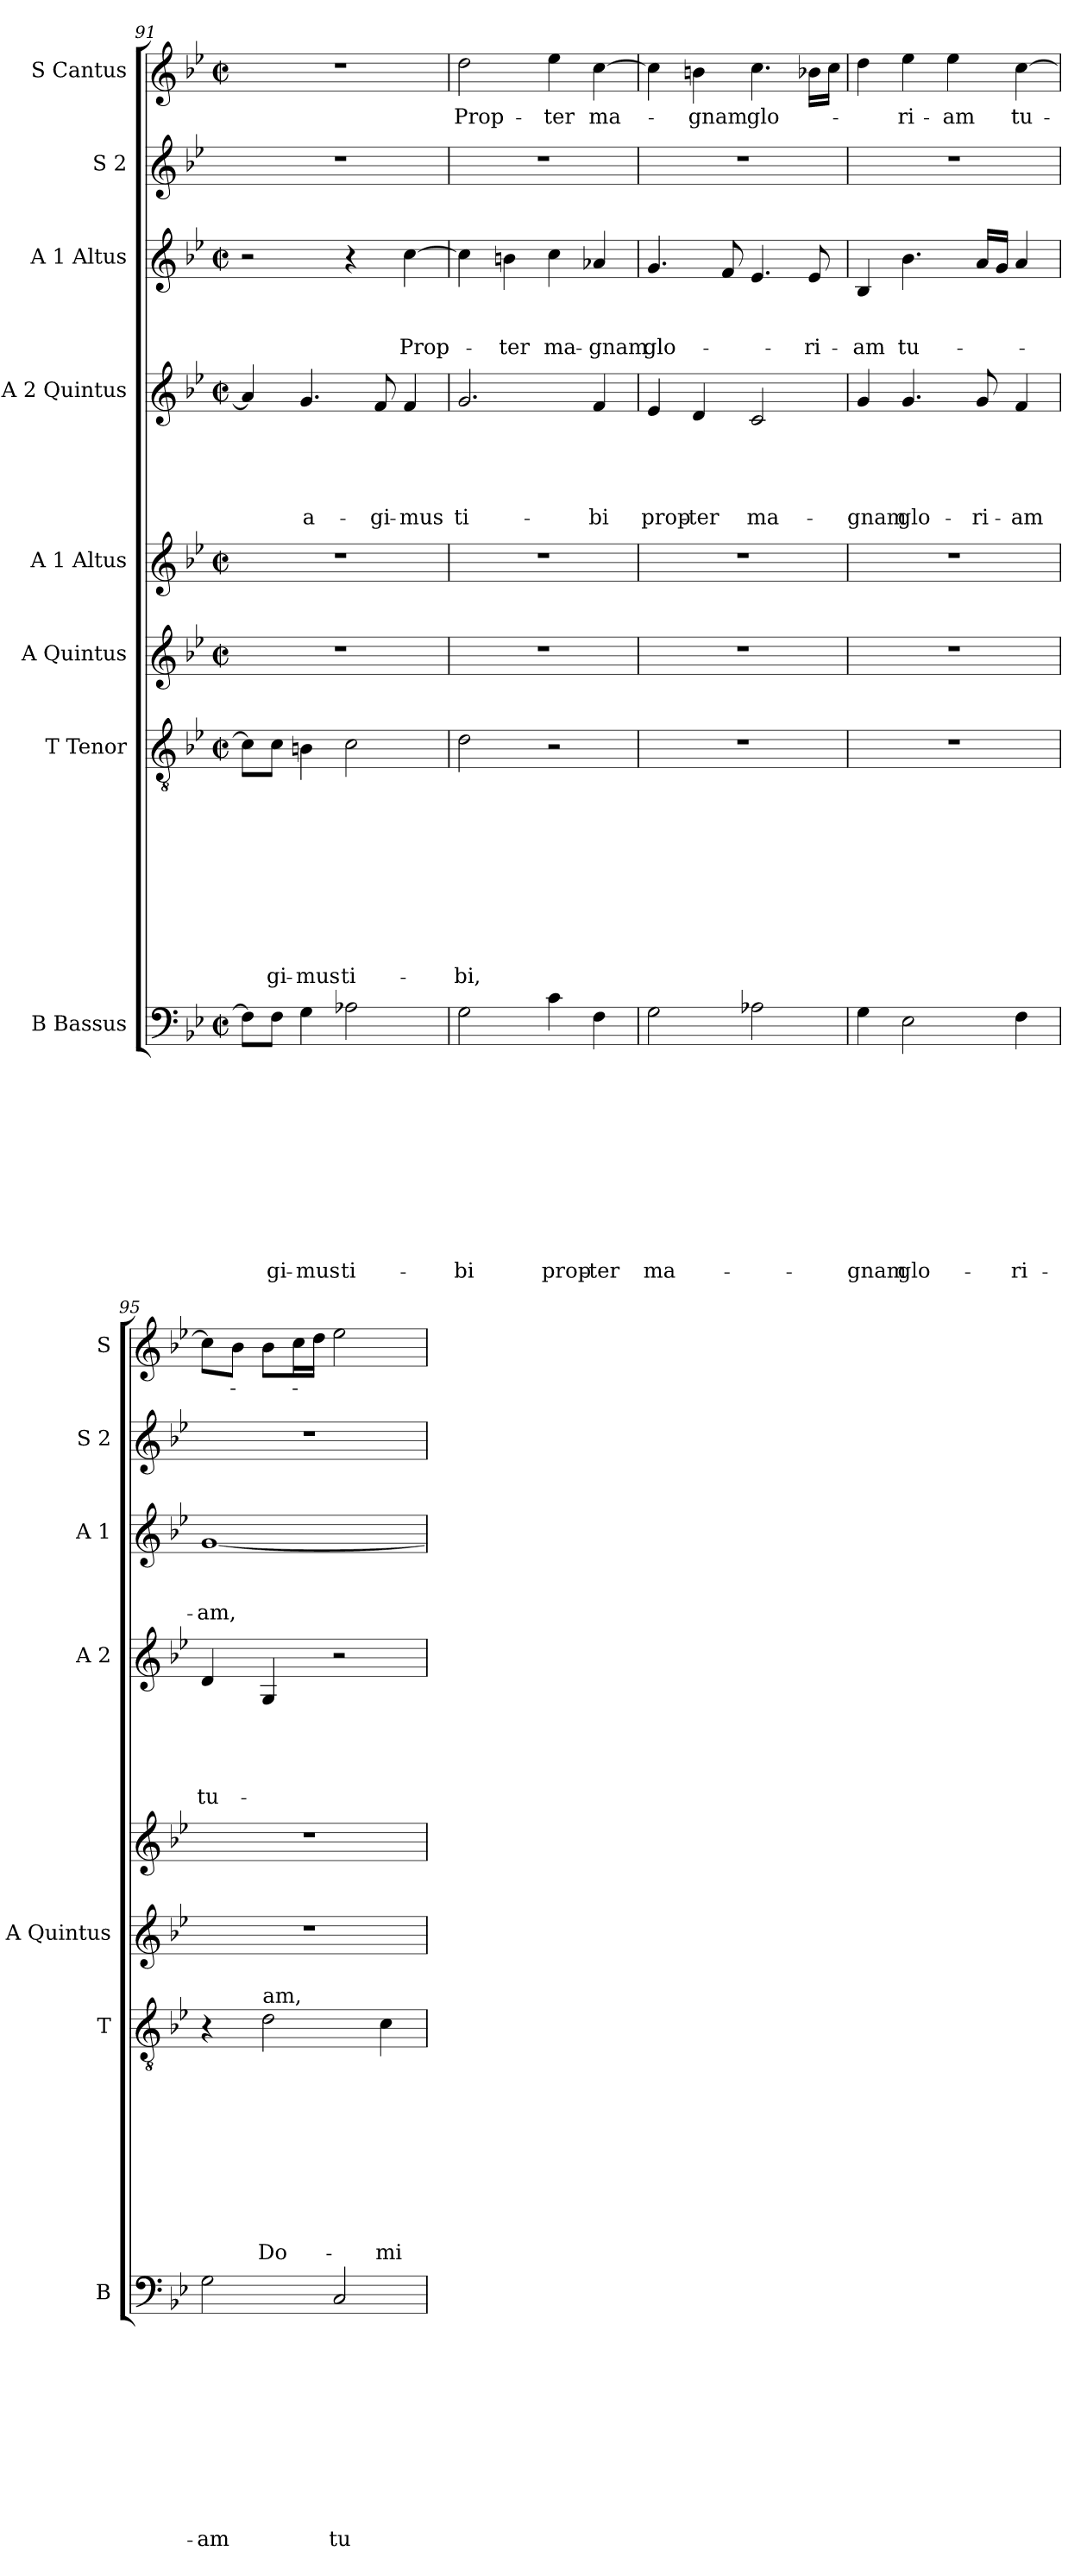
**kern	**text	**text	**text	**text	**text	**text	**text	**text	**text	**text	**text	**kern	**text	**text	**text	**text	**text	**text	**text	**text	**text	**text	**kern	**kern	**kern	**text	**text	**text	**text	**text	**kern	**text	**text	**text	**kern	**kern	**text
*part8	*part8	*part8	*part8	*part8	*part8	*part8	*part8	*part8	*part8	*part8	*part8	*part7	*part7	*part7	*part7	*part7	*part7	*part7	*part7	*part7	*part7	*part7	*part6	*part5	*part4	*part4	*part4	*part4	*part4	*part4	*part3	*part3	*part3	*part3	*part2	*part1	*part1
*staff8	*staff8	*staff8	*staff8	*staff8	*staff8	*staff8	*staff8	*staff8	*staff8	*staff8	*staff8	*staff7	*staff7	*staff7	*staff7	*staff7	*staff7	*staff7	*staff7	*staff7	*staff7	*staff7	*staff6	*staff5	*staff4	*staff4	*staff4	*staff4	*staff4	*staff4	*staff3	*staff3	*staff3	*staff3	*staff2	*staff1	*staff1
*I"B Bassus	*	*	*	*	*	*	*	*	*	*	*	*I"T Tenor	*	*	*	*	*	*	*	*	*	*	*I"A Quintus	*I"A 1 Altus	*I"A 2 Quintus	*	*	*	*	*	*I"A 1 Altus	*	*	*	*I"S 2	*I"S Cantus	*
*I'B	*	*	*	*	*	*	*	*	*	*	*	*I'T	*	*	*	*	*	*	*	*	*	*	*I'A Quintus	*	*I'A 2	*	*	*	*	*	*I'A 1	*	*	*	*I'S 2	*I'S	*
*clefF4	*	*	*	*	*	*	*	*	*	*	*	*clefGv2	*	*	*	*	*	*	*	*	*	*	*clefG2	*clefG2	*clefG2	*	*	*	*	*	*clefG2	*	*	*	*clefG2	*clefG2	*
*k[b-e-]	*	*	*	*	*	*	*	*	*	*	*	*k[b-e-]	*	*	*	*	*	*	*	*	*	*	*k[b-e-]	*k[b-e-]	*k[b-e-]	*	*	*	*	*	*k[b-e-]	*	*	*	*k[b-e-]	*k[b-e-]	*
*B-:	*	*	*	*	*	*	*	*	*	*	*	*B-:	*	*	*	*	*	*	*	*	*	*	*B-:	*B-:	*B-:	*	*	*	*	*	*B-:	*	*	*	*B-:	*B-:	*
*M2/2	*	*	*	*	*	*	*	*	*	*	*	*M2/2	*	*	*	*	*	*	*	*	*	*	*M2/2	*M2/2	*M2/2	*	*	*	*	*	*M2/2	*	*	*	*	*M2/2	*
*met(c|)	*	*	*	*	*	*	*	*	*	*	*	*met(c|)	*	*	*	*	*	*	*	*	*	*	*met(c|)	*met(c|)	*met(c|)	*	*	*	*	*	*met(c|)	*	*	*	*	*met(c|)	*
=91	=91	=91	=91	=91	=91	=91	=91	=91	=91	=91	=91	=91	=91	=91	=91	=91	=91	=91	=91	=91	=91	=91	=91	=91	=91	=91	=91	=91	=91	=91	=91	=91	=91	=91	=91	=91	=91
8F\L]	.	.	.	.	.	.	.	.	.	.	.	8c\L]	.	.	.	.	.	.	.	.	.	.	1r	1r	4a-/]	.	.	.	.	.	2r	.	.	.	1r	1r	.
!	!	!	!	!	!	!	!	!	!	!	!LO:LY:b	!	!	!	!	!	!	!	!	!	!	!LO:LY:b	!	!	!	!	!	!	!	!	!	!	!	!	!	!	!
8F\J	.	.	.	.	.	.	.	.	.	.	-gi-	8c\J	.	.	.	.	.	.	.	.	.	-gi-	.	.	.	.	.	.	.	.	.	.	.	.	.	.	.
!	!	!	!	!	!	!	!	!	!	!	!LO:LY:b	!	!	!	!	!	!	!	!	!	!	!LO:LY:b	!	!	!	!	!	!	!	!LO:LY:b	!	!	!	!	!	!	!
4G\	.	.	.	.	.	.	.	.	.	.	-mus	4Bn\	.	.	.	.	.	.	.	.	.	-mus	.	.	4.g/	.	.	.	.	a-	.	.	.	.	.	.	.
!	!	!	!	!	!	!	!	!	!	!	!LO:LY:b	!	!	!	!	!	!	!	!	!	!	!LO:LY:b	!	!	!	!	!	!	!	!	!	!	!	!	!	!	!
2A-X\	.	.	.	.	.	.	.	.	.	.	ti-	2c\	.	.	.	.	.	.	.	.	.	ti-	.	.	.	.	.	.	.	.	4r	.	.	.	.	.	.
!	!	!	!	!	!	!	!	!	!	!	!	!	!	!	!	!	!	!	!	!	!	!	!	!	!	!	!	!	!	!LO:LY:b	!	!	!	!	!	!	!
.	.	.	.	.	.	.	.	.	.	.	.	.	.	.	.	.	.	.	.	.	.	.	.	.	8f/	.	.	.	.	-gi-	.	.	.	.	.	.	.
!	!	!	!	!	!	!	!	!	!	!	!	!	!	!	!	!	!	!	!	!	!	!	!	!	!	!	!	!	!	!LO:LY:b	!	!	!	!LO:LY:b	!	!	!
.	.	.	.	.	.	.	.	.	.	.	.	.	.	.	.	.	.	.	.	.	.	.	.	.	4f/	.	.	.	.	-mus	[>4cc\	.	.	Prop-	.	.	.
=92	=92	=92	=92	=92	=92	=92	=92	=92	=92	=92	=92	=92	=92	=92	=92	=92	=92	=92	=92	=92	=92	=92	=92	=92	=92	=92	=92	=92	=92	=92	=92	=92	=92	=92	=92	=92	=92
!	!	!	!	!	!	!	!	!	!	!	!LO:LY:b	!	!	!	!	!	!	!	!	!	!	!LO:LY:b	!	!	!	!	!	!	!	!LO:LY:b	!	!	!	!	!	!	!LO:LY:b
2G\	.	.	.	.	.	.	.	.	.	.	-bi	2d\	.	.	.	.	.	.	.	.	.	-bi,	1r	1r	2.g/	.	.	.	.	ti-	4cc\]	.	.	.	1r	2dd\	Prop-
!	!	!	!	!	!	!	!	!	!	!	!	!	!	!	!	!	!	!	!	!	!	!	!	!	!	!	!	!	!	!	!	!	!	!LO:LY:b	!	!	!
.	.	.	.	.	.	.	.	.	.	.	.	.	.	.	.	.	.	.	.	.	.	.	.	.	.	.	.	.	.	.	4bn\	.	.	-ter	.	.	.
!	!	!	!	!	!	!	!	!	!	!	!LO:LY:b	!	!	!	!	!	!	!	!	!	!	!	!	!	!	!	!	!	!	!	!	!	!	!LO:LY:b	!	!	!LO:LY:b
4c\	.	.	.	.	.	.	.	.	.	.	prop-	2r	.	.	.	.	.	.	.	.	.	.	.	.	.	.	.	.	.	.	4cc\	.	.	ma-	.	4ee-\	-ter
!	!	!	!	!	!	!	!	!	!	!	!LO:LY:b	!	!	!	!	!	!	!	!	!	!	!	!	!	!	!	!	!	!	!LO:LY:b	!	!	!	!LO:LY:b	!	!	!LO:LY:b
4F\	.	.	.	.	.	.	.	.	.	.	-ter	.	.	.	.	.	.	.	.	.	.	.	.	.	4f/	.	.	.	.	-bi	4a-X/	.	.	-gnam	.	[>4cc\	ma-
=93	=93	=93	=93	=93	=93	=93	=93	=93	=93	=93	=93	=93	=93	=93	=93	=93	=93	=93	=93	=93	=93	=93	=93	=93	=93	=93	=93	=93	=93	=93	=93	=93	=93	=93	=93	=93	=93
!	!	!	!	!	!	!	!	!	!	!	!LO:LY:b	!	!	!	!	!	!	!	!	!	!	!	!	!	!	!	!	!	!	!LO:LY:b	!	!	!	!LO:LY:b	!	!	!
2G\	.	.	.	.	.	.	.	.	.	.	ma-	1r	.	.	.	.	.	.	.	.	.	.	1r	1r	4e-/	.	.	.	.	prop-	4.g/	.	.	glo-	1r	4cc\]	.
!	!	!	!	!	!	!	!	!	!	!	!	!	!	!	!	!	!	!	!	!	!	!	!	!	!	!	!	!	!	!LO:LY:b:rj	!	!	!	!	!	!	!LO:LY:b
.	.	.	.	.	.	.	.	.	.	.	.	.	.	.	.	.	.	.	.	.	.	.	.	.	4d/	.	.	.	.	-ter	.	.	.	.	.	4bn\	-gnam
.	.	.	.	.	.	.	.	.	.	.	.	.	.	.	.	.	.	.	.	.	.	.	.	.	.	.	.	.	.	.	8f/	.	.	.	.	.	.
!	!	!	!	!	!	!	!	!	!	!	!	!	!	!	!	!	!	!	!	!	!	!	!	!	!	!	!	!	!	!LO:LY:b	!	!	!	!	!	!	!LO:LY:b
2A-X\	.	.	.	.	.	.	.	.	.	.	.	.	.	.	.	.	.	.	.	.	.	.	.	.	2c/	.	.	.	.	ma-	4.e-/	.	.	.	.	4.cc\	glo-
!	!	!	!	!	!	!	!	!	!	!	!	!	!	!	!	!	!	!	!	!	!	!	!	!	!	!	!	!	!	!	!	!	!	!LO:LY:b	!	!	!
.	.	.	.	.	.	.	.	.	.	.	.	.	.	.	.	.	.	.	.	.	.	.	.	.	.	.	.	.	.	.	8e-/	.	.	-ri-	.	16b-X\LL	.
.	.	.	.	.	.	.	.	.	.	.	.	.	.	.	.	.	.	.	.	.	.	.	.	.	.	.	.	.	.	.	.	.	.	.	.	16cc\JJ	.
=94	=94	=94	=94	=94	=94	=94	=94	=94	=94	=94	=94	=94	=94	=94	=94	=94	=94	=94	=94	=94	=94	=94	=94	=94	=94	=94	=94	=94	=94	=94	=94	=94	=94	=94	=94	=94	=94
!	!	!	!	!	!	!	!	!	!	!	!LO:LY:b	!	!	!	!	!	!	!	!	!	!	!	!	!	!	!	!	!	!	!LO:LY:b	!	!	!	!LO:LY:b	!	!	!
4G\	.	.	.	.	.	.	.	.	.	.	-gnam	1r	.	.	.	.	.	.	.	.	.	.	1r	1r	4g/	.	.	.	.	-gnam	4B-/	.	.	-am	1r	4dd\	.
!	!	!	!	!	!	!	!	!	!	!	!LO:LY:b	!	!	!	!	!	!	!	!	!	!	!	!	!	!	!	!	!	!	!LO:LY:b	!	!	!	!LO:LY:b	!	!	!LO:LY:b
2E-\	.	.	.	.	.	.	.	.	.	.	glo-	.	.	.	.	.	.	.	.	.	.	.	.	.	4.g/	.	.	.	.	glo-	4.b-\	.	.	tu-	.	4ee-\	-ri-
!	!	!	!	!	!	!	!	!	!	!	!	!	!	!	!	!	!	!	!	!	!	!	!	!	!	!	!	!	!	!	!	!	!	!	!	!	!LO:LY:b
.	.	.	.	.	.	.	.	.	.	.	.	.	.	.	.	.	.	.	.	.	.	.	.	.	.	.	.	.	.	.	.	.	.	.	.	4ee-\	-am
!	!	!	!	!	!	!	!	!	!	!	!	!	!	!	!	!	!	!	!	!	!	!	!	!	!	!	!	!	!	!LO:LY:b	!	!	!	!	!	!	!
.	.	.	.	.	.	.	.	.	.	.	.	.	.	.	.	.	.	.	.	.	.	.	.	.	8g/	.	.	.	.	-ri-	16a/LL	.	.	.	.	.	.
.	.	.	.	.	.	.	.	.	.	.	.	.	.	.	.	.	.	.	.	.	.	.	.	.	.	.	.	.	.	.	16g/JJ	.	.	.	.	.	.
!	!	!	!	!	!	!	!	!	!	!	!LO:LY:b	!	!	!	!	!	!	!	!	!	!	!	!	!	!	!	!	!	!	!LO:LY:b	!	!	!	!	!	!	!LO:LY:b
4F\	.	.	.	.	.	.	.	.	.	.	-ri-	.	.	.	.	.	.	.	.	.	.	.	.	.	4f/	.	.	.	.	-am	4a/	.	.	.	.	[<4cc\	tu-
!!LO:LB:g=z
=95	=95	=95	=95	=95	=95	=95	=95	=95	=95	=95	=95	=95	=95	=95	=95	=95	=95	=95	=95	=95	=95	=95	=95	=95	=95	=95	=95	=95	=95	=95	=95	=95	=95	=95	=95	=95	=95
!	!	!	!	!	!	!	!	!	!	!	!LO:LY:b	!	!	!	!	!	!	!	!	!	!	!	!	!	!	!	!	!	!	!LO:LY:b	!	!	!	!LO:LY:b	!	!	!
2G\	.	.	.	.	.	.	.	.	.	.	-am	4r	.	.	.	.	.	.	.	.	.	.	1r	1r	4d/	.	.	.	.	tu-	[<1g	.	.	-am,	1r	8cc\L]	.
.	.	.	.	.	.	.	.	.	.	.	.	.	.	.	.	.	.	.	.	.	.	.	.	.	.	.	.	.	.	.	.	.	.	.	.	8b-\J	.
!	!	!	!	!	!	!	!	!	!	!	!	!LO:TX:a:t=am,	!	!	!	!	!	!	!	!	!	!	!	!	!	!	!	!	!	!	!	!	!	!	!	!	!
!	!	!	!	!	!	!	!	!	!	!	!	!	!	!	!	!	!	!	!	!	!	!LO:LY:b	!	!	!	!	!	!	!	!	!	!	!	!	!	!	!
.	.	.	.	.	.	.	.	.	.	.	.	2d\	.	.	.	.	.	.	.	.	.	Do-	.	.	4G/	.	.	.	.	.	.	.	.	.	.	8b-\L	.
.	.	.	.	.	.	.	.	.	.	.	.	.	.	.	.	.	.	.	.	.	.	.	.	.	.	.	.	.	.	.	.	.	.	.	.	16cc\L	.
.	.	.	.	.	.	.	.	.	.	.	.	.	.	.	.	.	.	.	.	.	.	.	.	.	.	.	.	.	.	.	.	.	.	.	.	16dd\JJ	.
!	!	!	!	!	!	!	!	!	!	!	!LO:LY:b	!	!	!	!	!	!	!	!	!	!	!	!	!	!	!	!	!	!	!	!	!	!	!	!	!	!
2C/	.	.	.	.	.	.	.	.	.	.	tu-	.	.	.	.	.	.	.	.	.	.	.	.	.	2r	.	.	.	.	.	.	.	.	.	.	2ee-\	.
!	!	!	!	!	!	!	!	!	!	!	!	!	!	!	!	!	!	!	!	!	!	!LO:LY:b	!	!	!	!	!	!	!	!	!	!	!	!	!	!	!
.	.	.	.	.	.	.	.	.	.	.	.	4c\	.	.	.	.	.	.	.	.	.	-mi-	.	.	.	.	.	.	.	.	.	.	.	.	.	.	.
=	=	=	=	=	=	=	=	=	=	=	=	=	=	=	=	=	=	=	=	=	=	=	=	=	=	=	=	=	=	=	=	=	=	=	=	=	=
*-	*-	*-	*-	*-	*-	*-	*-	*-	*-	*-	*-	*-	*-	*-	*-	*-	*-	*-	*-	*-	*-	*-	*-	*-	*-	*-	*-	*-	*-	*-	*-	*-	*-	*-	*-	*-	*-
